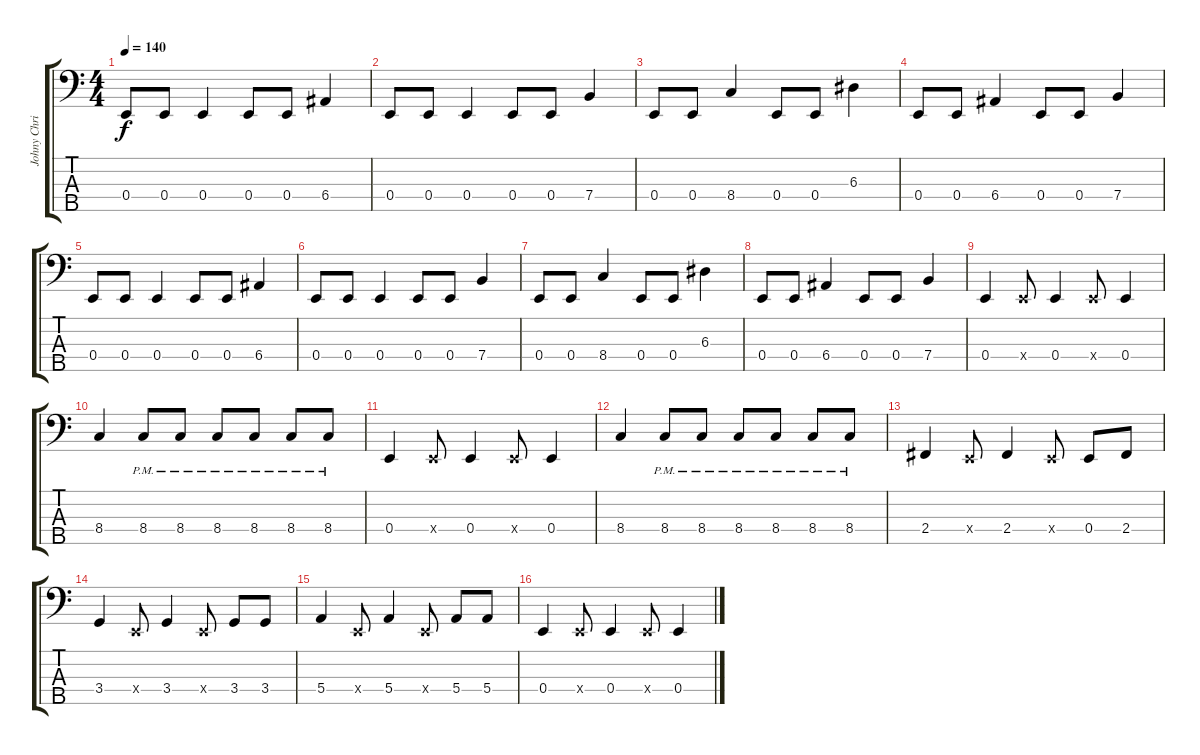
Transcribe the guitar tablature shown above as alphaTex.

\track ("Johny Christ" "Johny Chri") {instrument electricbasspick}
\staff {score tabs}
\tuning (G2 D2 A1 E1 B0) {hide}
\ts (4 4)
\tempo 140
\clef f4
\ks c
0.4.8{dy f} 0.4.8 0.4.4 0.4.8 0.4.8 6.4.4 |
0.4.8 0.4.8 0.4.4 0.4.8 0.4.8 7.4.4 |
0.4.8 0.4.8 8.4.4 0.4.8 0.4.8 6.3.4 |
0.4.8 0.4.8 6.4.4 0.4.8 0.4.8 7.4.4 |
0.4.8 0.4.8 0.4.4 0.4.8 0.4.8 6.4.4 |
0.4.8 0.4.8 0.4.4 0.4.8 0.4.8 7.4.4 |
0.4.8 0.4.8 8.4.4 0.4.8 0.4.8 6.3.4 |
0.4.8 0.4.8 6.4.4 0.4.8 0.4.8 7.4.4 |
0.4.4 0.4{x}.8 0.4.4 0.4{x}.8 0.4.4 |
8.4.4 8.4{pm}.8 8.4{pm}.8 8.4{pm}.8 8.4{pm}.8 8.4{pm}.8 8.4{pm}.8 |
0.4.4 0.4{x}.8 0.4.4 0.4{x}.8 0.4.4 |
8.4.4 8.4{pm}.8 8.4{pm}.8 8.4{pm}.8 8.4{pm}.8 8.4{pm}.8 8.4{pm}.8 |
2.4.4 0.4{x}.8 2.4.4 0.4{x}.8 0.4.8 2.4.8 |
3.4.4 0.4{x}.8 3.4.4 0.4{x}.8 3.4.8 3.4.8 |
5.4.4 0.4{x}.8 5.4.4 0.4{x}.8 5.4.8 5.4.8 |
0.4.4 0.4{x}.8 0.4.4 0.4{x}.8 0.4.4
